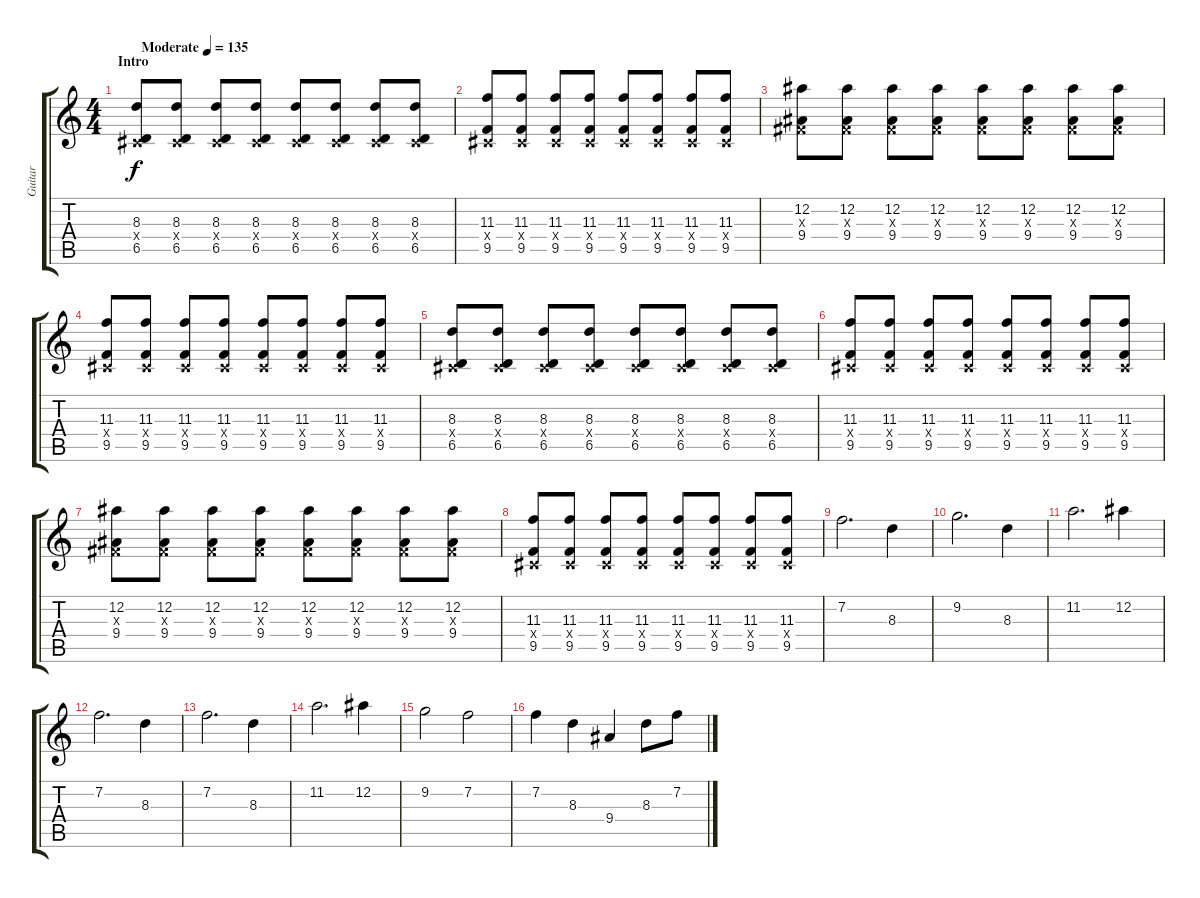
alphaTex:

\track ("Guitar" "Guitar") {instrument electricguitarclean}
\staff {score tabs}
\tuning (Eb4 Bb3 Gb3 Db3 Ab2 Eb2) {hide}
\ts (4 4)
\section ("" "Intro")
\tempo (135 "Moderate")
\clef g2
\ks c
(8.3 0.4{x} 6.5).8{dy f instrument electricguitarclean} (8.3 0.4{x} 6.5).8 (8.3 0.4{x} 6.5).8 (8.3 0.4{x} 6.5).8 (8.3 0.4{x} 6.5).8 (8.3 0.4{x} 6.5).8 (8.3 0.4{x} 6.5).8 (8.3 0.4{x} 6.5).8 |
(11.3 0.4{x} 9.5).8 (11.3 0.4{x} 9.5).8 (11.3 0.4{x} 9.5).8 (11.3 0.4{x} 9.5).8 (11.3 0.4{x} 9.5).8 (11.3 0.4{x} 9.5).8 (11.3 0.4{x} 9.5).8 (11.3 0.4{x} 9.5).8 |
(12.2 0.3{x} 9.4).8 (12.2 0.3{x} 9.4).8 (12.2 0.3{x} 9.4).8 (12.2 0.3{x} 9.4).8 (12.2 0.3{x} 9.4).8 (12.2 0.3{x} 9.4).8 (12.2 0.3{x} 9.4).8 (12.2 0.3{x} 9.4).8 |
(11.3 0.4{x} 9.5).8 (11.3 0.4{x} 9.5).8 (11.3 0.4{x} 9.5).8 (11.3 0.4{x} 9.5).8 (11.3 0.4{x} 9.5).8 (11.3 0.4{x} 9.5).8 (11.3 0.4{x} 9.5).8 (11.3 0.4{x} 9.5).8 |
(8.3 0.4{x} 6.5).8 (8.3 0.4{x} 6.5).8 (8.3 0.4{x} 6.5).8 (8.3 0.4{x} 6.5).8 (8.3 0.4{x} 6.5).8 (8.3 0.4{x} 6.5).8 (8.3 0.4{x} 6.5).8 (8.3 0.4{x} 6.5).8 |
(11.3 0.4{x} 9.5).8 (11.3 0.4{x} 9.5).8 (11.3 0.4{x} 9.5).8 (11.3 0.4{x} 9.5).8 (11.3 0.4{x} 9.5).8 (11.3 0.4{x} 9.5).8 (11.3 0.4{x} 9.5).8 (11.3 0.4{x} 9.5).8 |
(12.2 0.3{x} 9.4).8 (12.2 0.3{x} 9.4).8 (12.2 0.3{x} 9.4).8 (12.2 0.3{x} 9.4).8 (12.2 0.3{x} 9.4).8 (12.2 0.3{x} 9.4).8 (12.2 0.3{x} 9.4).8 (12.2 0.3{x} 9.4).8 |
(11.3 0.4{x} 9.5).8 (11.3 0.4{x} 9.5).8 (11.3 0.4{x} 9.5).8 (11.3 0.4{x} 9.5).8 (11.3 0.4{x} 9.5).8 (11.3 0.4{x} 9.5).8 (11.3 0.4{x} 9.5).8 (11.3 0.4{x} 9.5).8 |
7.2.2{d} 8.3.4 |
9.2.2{d} 8.3.4 |
11.2.2{d} 12.2.4 |
7.2.2{d} 8.3.4 |
7.2.2{d} 8.3.4 |
11.2.2{d} 12.2.4 |
9.2.2 7.2.2 |
7.2.4 8.3.4 9.4.4 8.3.8 7.2.8
